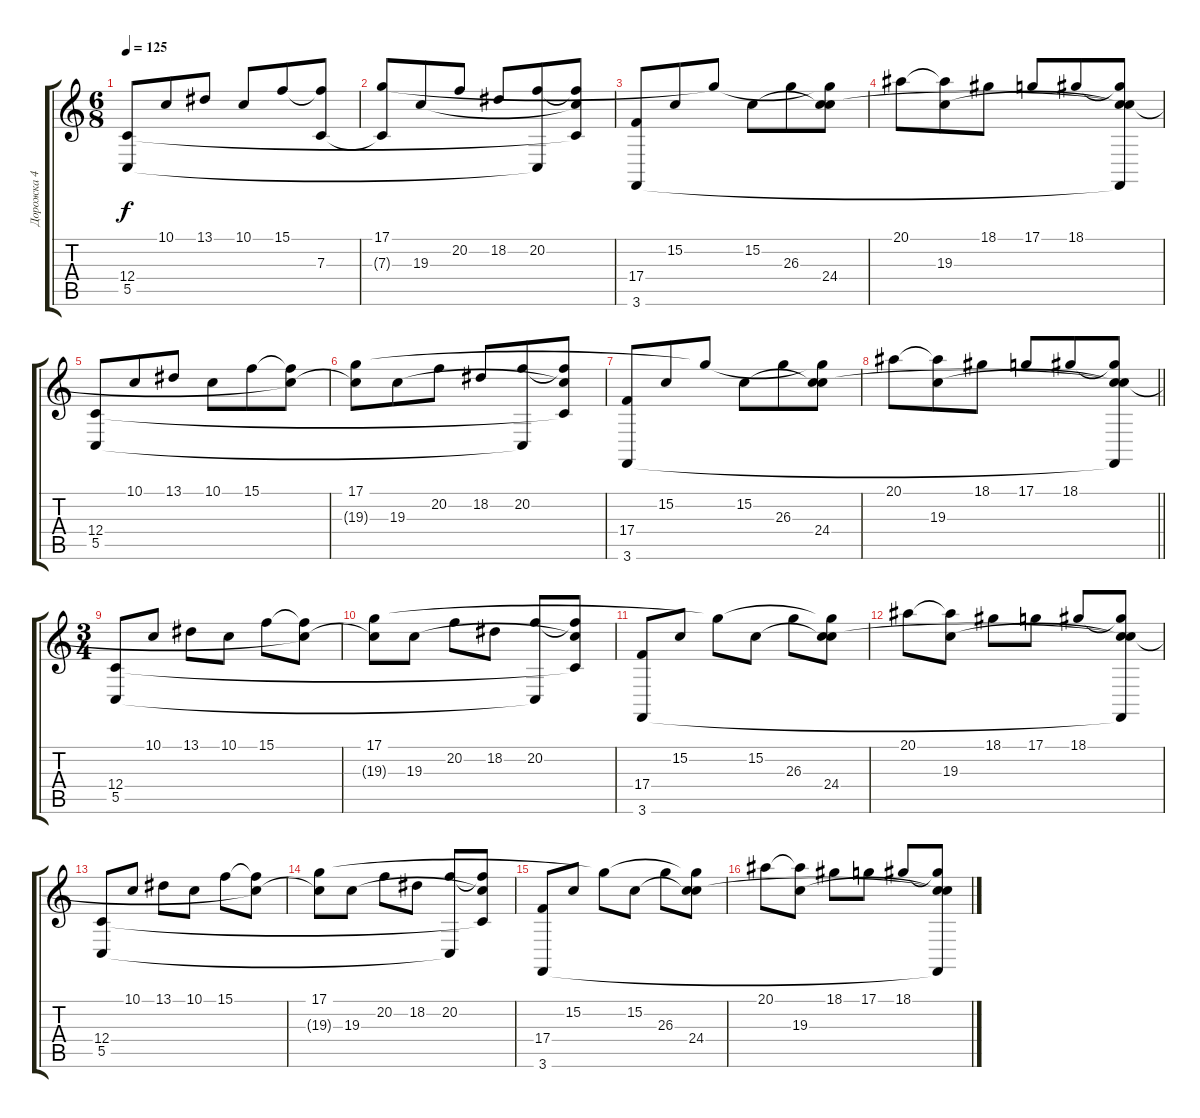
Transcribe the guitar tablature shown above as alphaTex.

\track ("Дорожка 4" "Дорожка 4") {instrument brightacousticpiano}
\staff {score tabs}
\tuning (D4 A3 F3 C3 G2 D2) {hide}
\ts (6 8)
\tempo 125
\clef g2
\ks c
(12.4 5.5).8{dy f} 10.1.8 13.1.8 10.1.8 15.1.8 (15.1{t} 7.3).8 |
(17.1 7.3{t}).8 19.3.8 20.2.8 18.2.8 (20.2 5.5{t}).8 (20.2{t} 19.3{t} 12.4{t}).8 |
(17.4 3.6).8 15.2.8 17.1{t}.8 15.2.8 26.3.8 (17.1{t} 15.2{t} 24.4).8 |
20.1.8 (20.1{t} 19.3).8 18.1.8 17.1.8 18.1.8 (18.1{t} 19.3{t} 24.4{t} 3.6{t}).8 |
(12.4 5.5).8 10.1.8 13.1.8 10.1.8 15.1.8 (15.1{t} 19.3{t}).8 |
(17.1 19.3{t}).8 19.3.8 20.2.8 18.2.8 (20.2 5.5{t}).8 (20.2{t} 19.3{t} 12.4{t}).8 |
(17.4 3.6).8 15.2.8 17.1{t}.8 15.2.8 26.3.8 (17.1{t} 15.2{t} 24.4).8 |
\barLineRight lightlight
20.1.8 (20.1{t} 19.3).8 18.1.8 17.1.8 18.1.8 (18.1{t} 19.3{t} 24.4{t} 3.6{t}).8 |
\ts (3 4)
(12.4 5.5).8 10.1.8 13.1.8 10.1.8 15.1.8 (15.1{t} 19.3{t}).8 |
(17.1 19.3{t}).8 19.3.8 20.2.8 18.2.8 (20.2 5.5{t}).8 (20.2{t} 19.3{t} 12.4{t}).8 |
(17.4 3.6).8 15.2.8 17.1{t}.8 15.2.8 26.3.8 (17.1{t} 15.2{t} 24.4).8 |
20.1.8 (20.1{t} 19.3).8 18.1.8 17.1.8 18.1.8 (18.1{t} 19.3{t} 24.4{t} 3.6{t}).8 |
(12.4 5.5).8 10.1.8 13.1.8 10.1.8 15.1.8 (15.1{t} 19.3{t}).8 |
(17.1 19.3{t}).8 19.3.8 20.2.8 18.2.8 (20.2 5.5{t}).8 (20.2{t} 19.3{t} 12.4{t}).8 |
(17.4 3.6).8 15.2.8 17.1{t}.8 15.2.8 26.3.8 (17.1{t} 15.2{t} 24.4).8 |
20.1.8 (20.1{t} 19.3).8 18.1.8 17.1.8 18.1.8 (18.1{t} 19.3{t} 24.4{t} 3.6{t}).8
